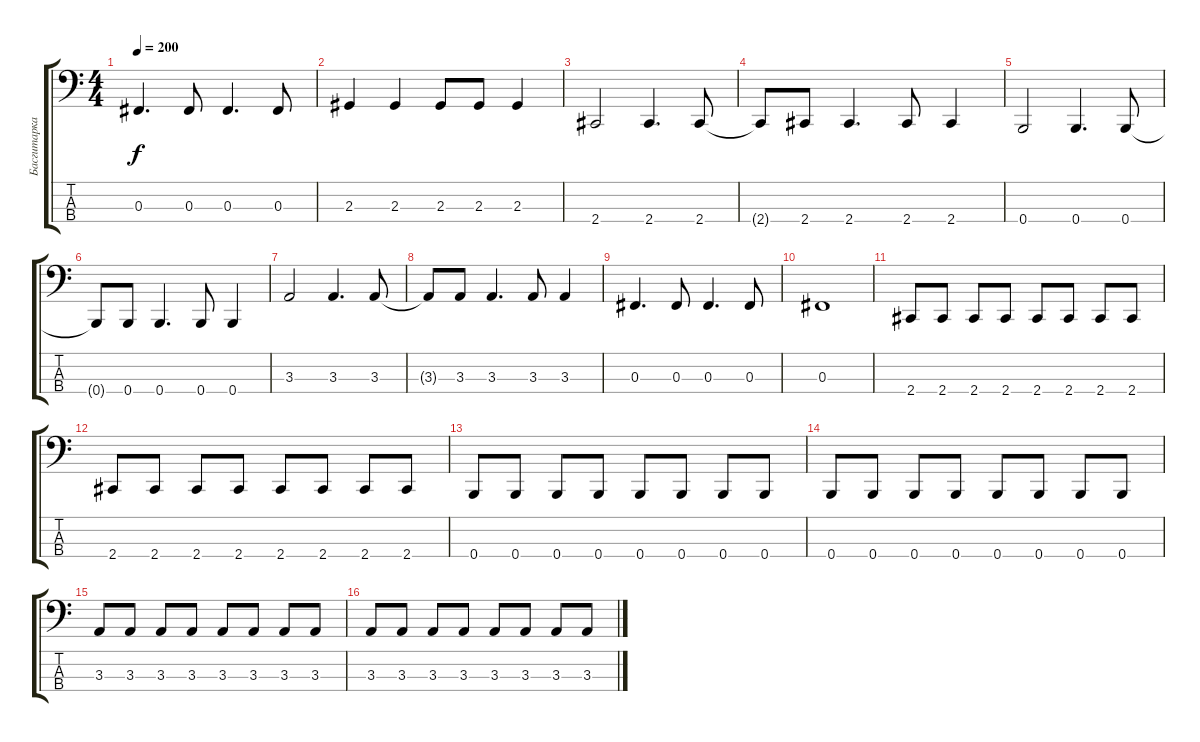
\track ("Басгитарка" "Басгитарка") {instrument electricbassfinger}
\staff {score tabs}
\tuning (E2 B1 Gb1 B0) {hide}
\ts (4 4)
\tempo 200
\clef f4
\ks c
0.3.4{d dy f} 0.3.8 0.3.4{d} 0.3.8 |
2.3.4 2.3.4 2.3.8 2.3.8 2.3.4 |
2.4.2 2.4.4{d} 2.4.8 |
2.4{t}.8 2.4.8 2.4.4{d} 2.4.8 2.4.4 |
0.4.2 0.4.4{d} 0.4.8 |
0.4{t}.8 0.4.8 0.4.4{d} 0.4.8 0.4.4 |
3.3.2 3.3.4{d} 3.3.8 |
3.3{t}.8 3.3.8 3.3.4{d} 3.3.8 3.3.4 |
0.3.4{d} 0.3.8 0.3.4{d} 0.3.8 |
0.3.1 |
2.4.8 2.4.8 2.4.8 2.4.8 2.4.8 2.4.8 2.4.8 2.4.8 |
2.4.8 2.4.8 2.4.8 2.4.8 2.4.8 2.4.8 2.4.8 2.4.8 |
0.4.8 0.4.8 0.4.8 0.4.8 0.4.8 0.4.8 0.4.8 0.4.8 |
0.4.8 0.4.8 0.4.8 0.4.8 0.4.8 0.4.8 0.4.8 0.4.8 |
3.3.8 3.3.8 3.3.8 3.3.8 3.3.8 3.3.8 3.3.8 3.3.8 |
3.3.8 3.3.8 3.3.8 3.3.8 3.3.8 3.3.8 3.3.8 3.3.8
